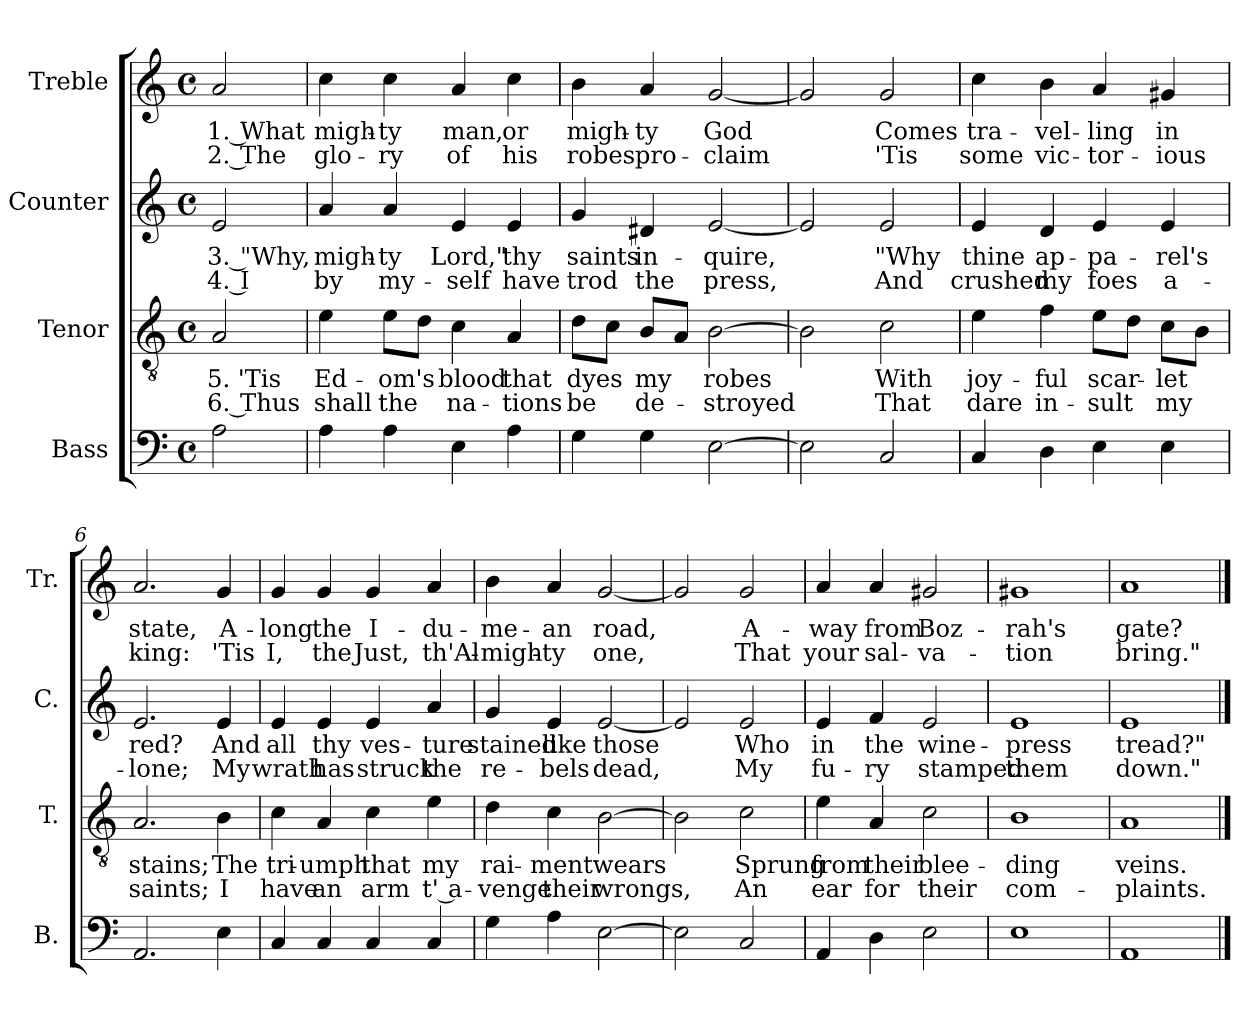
**kern	**kern	**text	**text	**kern	**text	**text	**kern	**text	**text
*part4	*part3	*part3	*part3	*part2	*part2	*part2	*part1	*part1	*part1
*staff4	*staff3	*staff3	*staff3	*staff2	*staff2	*staff2	*staff1	*staff1	*staff1
*I"Bass	*I"Tenor	*	*	*I"Counter	*	*	*I"Treble	*	*
*I'B.	*I'T.	*	*	*I'C.	*	*	*I'Tr.	*	*
*clefF4	*clefGv2	*	*	*clefG2	*	*	*clefG2	*	*
*k[]	*k[]	*	*	*k[]	*	*	*k[]	*	*
*M4/4	*M4/4	*	*	*M4/4	*	*	*M4/4	*	*
*met(c)	*met(c)	*	*	*met(c)	*	*	*met(c)	*	*
=1	=1	=1	=1	=1	=1	=1	=1	=1	=1
2A\	2A/	5. 'Tis	6. Thus	2e/	3. "Why,	4. I	2a/	1. What	2. The
=2	=2	=2	=2	=2	=2	=2	=2	=2	=2
4A\	4e\	Ed-	shall	4a/	migh-	by	4cc\	migh-	glo-
4A\	8e\L	-om's	the	4a/	-ty	my-	4cc\	-ty	-ry
.	8d\J	.	.	.	.	.	.	.	.
4E\	4c\	blood	na-	4e/	Lord,"	-self	4a/	man,	of
4A\	4A/	that	-tions	4e/	thy	have	4cc\	or	his
=3	=3	=3	=3	=3	=3	=3	=3	=3	=3
4G\	8d\L	dyes	be	4g/	saints	trod	4b\	migh-	robes
.	8c\J	.	.	.	.	.	.	.	.
4G\	8B/L	my	de-	4d#X/	in-	the	4a/	-ty	pro-
.	8A/J	.	.	.	.	.	.	.	.
[2E\	[2B\	robes	-stroyed	[2e/	-quire,	press,	[2g/	God	-claim
=4	=4	=4	=4	=4	=4	=4	=4	=4	=4
2E\]	2B\]	.	.	2e/]	.	.	2g/]	.	.
2C/	2c\	With	That	2e/	"Why	And	2g/	Comes	'Tis
=5	=5	=5	=5	=5	=5	=5	=5	=5	=5
4C/	4e\	joy-	dare	4e/	thine	crushed	4cc\	tra-	some
4D\	4f\	-ful	in-	4d/	ap-	my	4b\	-vel-	vic-
4E\	8e\L	scar-	-sult	4e/	-pa-	foes	4a/	-ling	-tor-
.	8d\J	.	.	.	.	.	.	.	.
4E\	8c\L	-let	my	4e/	-rel's	a-	4g#X/	in	-ious
.	8B\J	.	.	.	.	.	.	.	.
!!LO:LB:g=z
=6	=6	=6	=6	=6	=6	=6	=6	=6	=6
2.AA/	2.A/	stains;	saints;	2.e/	red?	-lone;	2.a/	state,	king:
4E\	4B\	The	I	4e/	And	My	4g/	A-	'Tis
=7	=7	=7	=7	=7	=7	=7	=7	=7	=7
4C/	4c\	tri-	have	4e/	all	wrath	4g/	-long	I,
4C/	4A/	-umph	an	4e/	thy	has	4g/	the	the
4C/	4c\	that	arm	4e/	ves-	struck	4g/	I-	Just,
4C/	4e\	my	t' a-	4a/	-ture	the	4a/	-du-	th'Al-
=8	=8	=8	=8	=8	=8	=8	=8	=8	=8
4G\	4d\	rai-	-venge	4g/	stained	re-	4b\	-me-	-migh-
4A\	4c\	-ment	their	4e/	like	-bels	4a/	-an	-ty
[2E\	[2B\	wears	wrongs,	[2e/	those	dead,	[2g/	road,	one,
=9	=9	=9	=9	=9	=9	=9	=9	=9	=9
2E\]	2B\]	.	.	2e/]	.	.	2g/]	.	.
2C/	2c\	Sprung	An	2e/	Who	My	2g/	A-	That
=10	=10	=10	=10	=10	=10	=10	=10	=10	=10
4AA/	4e\	from	ear	4e/	in	fu-	4a/	-way	your
4D\	4A/	their	for	4f/	the	-ry	4a/	from	sal-
2E\	2c\	blee-	their	2e/	wine-	stamped	2g#X/	Boz-	-va-
=11	=11	=11	=11	=11	=11	=11	=11	=11	=11
1E	1B	-ding	com-	1e	-press	them	1g#X	-rah's	-tion
=12	=12	=12	=12	=12	=12	=12	=12	=12	=12
1AA	1A	veins.	-plaints.	1e	tread?"	down."	1a	gate?	bring."
==	==	==	==	==	==	==	==	==	==
*-	*-	*-	*-	*-	*-	*-	*-	*-	*-
